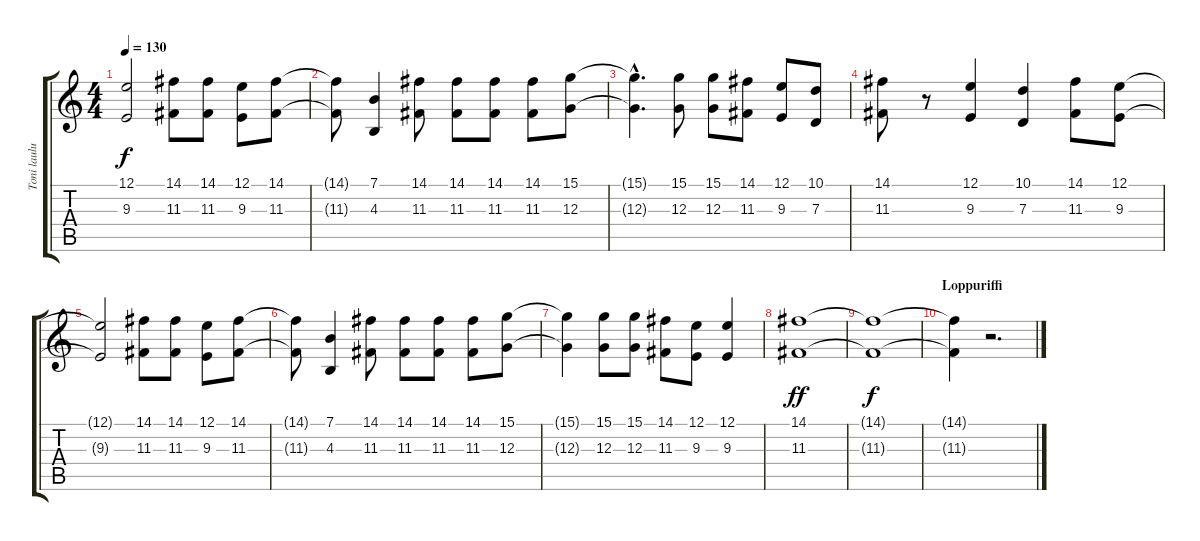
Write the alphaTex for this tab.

\track ("Toni laulu" "Toni laulu") {instrument violin}
\staff {score tabs}
\tuning (E4 B3 G3 D3 A2 E2) {hide}
\ts (4 4)
\tempo 130
\clef g2
\ks c
(12.1{t} 9.3{t}).2{dy f} (14.1 11.3).8 (14.1 11.3).8 (12.1 9.3).8 (14.1 11.3).8 |
(14.1{t} 11.3{t}).8 (7.1 4.3).4 (14.1 11.3).8 (14.1 11.3).8 (14.1 11.3).8 (14.1 11.3).8 (15.1 12.3).8 |
(15.1{hac t} 12.3{hac t}).4{d} (15.1 12.3).8 (15.1 12.3).8 (14.1 11.3).8 (12.1 9.3).8 (10.1 7.3).8 |
(14.1 11.3).8 r.8 (12.1 9.3).4 (10.1 7.3).4 (14.1 11.3).8 (12.1 9.3).8 |
(12.1{t} 9.3{t}).2 (14.1 11.3).8 (14.1 11.3).8 (12.1 9.3).8 (14.1 11.3).8 |
(14.1{t} 11.3{t}).8 (7.1 4.3).4 (14.1 11.3).8 (14.1 11.3).8 (14.1 11.3).8 (14.1 11.3).8 (15.1 12.3).8 |
(15.1{t} 12.3{t}).4 (15.1 12.3).8 (15.1 12.3).8 (14.1 11.3).8 (12.1 9.3).8 (12.1 9.3).4 |
(14.1 11.3).1{dy ff} |
(14.1{t} 11.3{t}).1{dy f} |
\section ("" "Loppuriffi")
(14.1{t} 11.3{t}).4 r.2{d}
